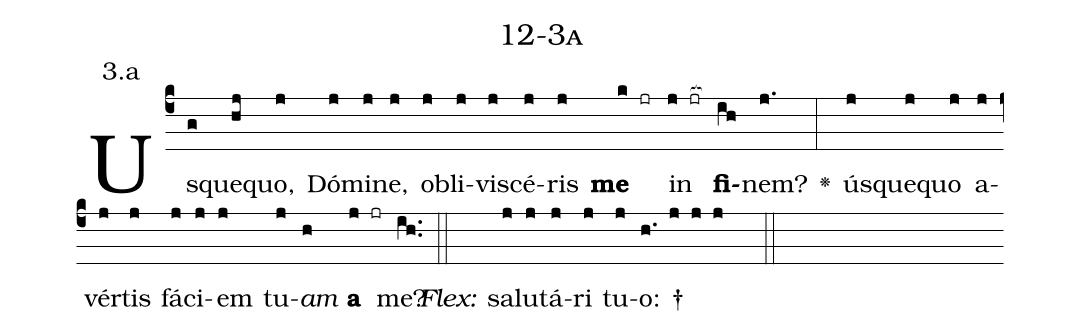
name: 12-3a;
annotation: 3.a;
%%
(c4)Us(g)que(hj)quo,(j) Dó(j)mi(j)ne,(j) ob(j)li(j)vi(j)scé(j)ris(j) <b>me</b>(k jr) in(j jr[ocb:1{]) <b>fi</b>(ih[ocb:0}])nem?(j.) <v>\greheightstar</v>(:) ús(j)que(j)quo(j) a(j)vér(j)tis(j) fá(j)ci(j)em(j) tu(j)<i>am</i>(h) <b>a</b>(j jr) me?(ih..) (::)
<i>Flex:</i>()  sa(j)lu(j)tá(j)ri(j) tu(j)o: †(h. j j j  ::)

%E(j) u(j) o(j) u(h) a(j) e.(ih..) (::)
